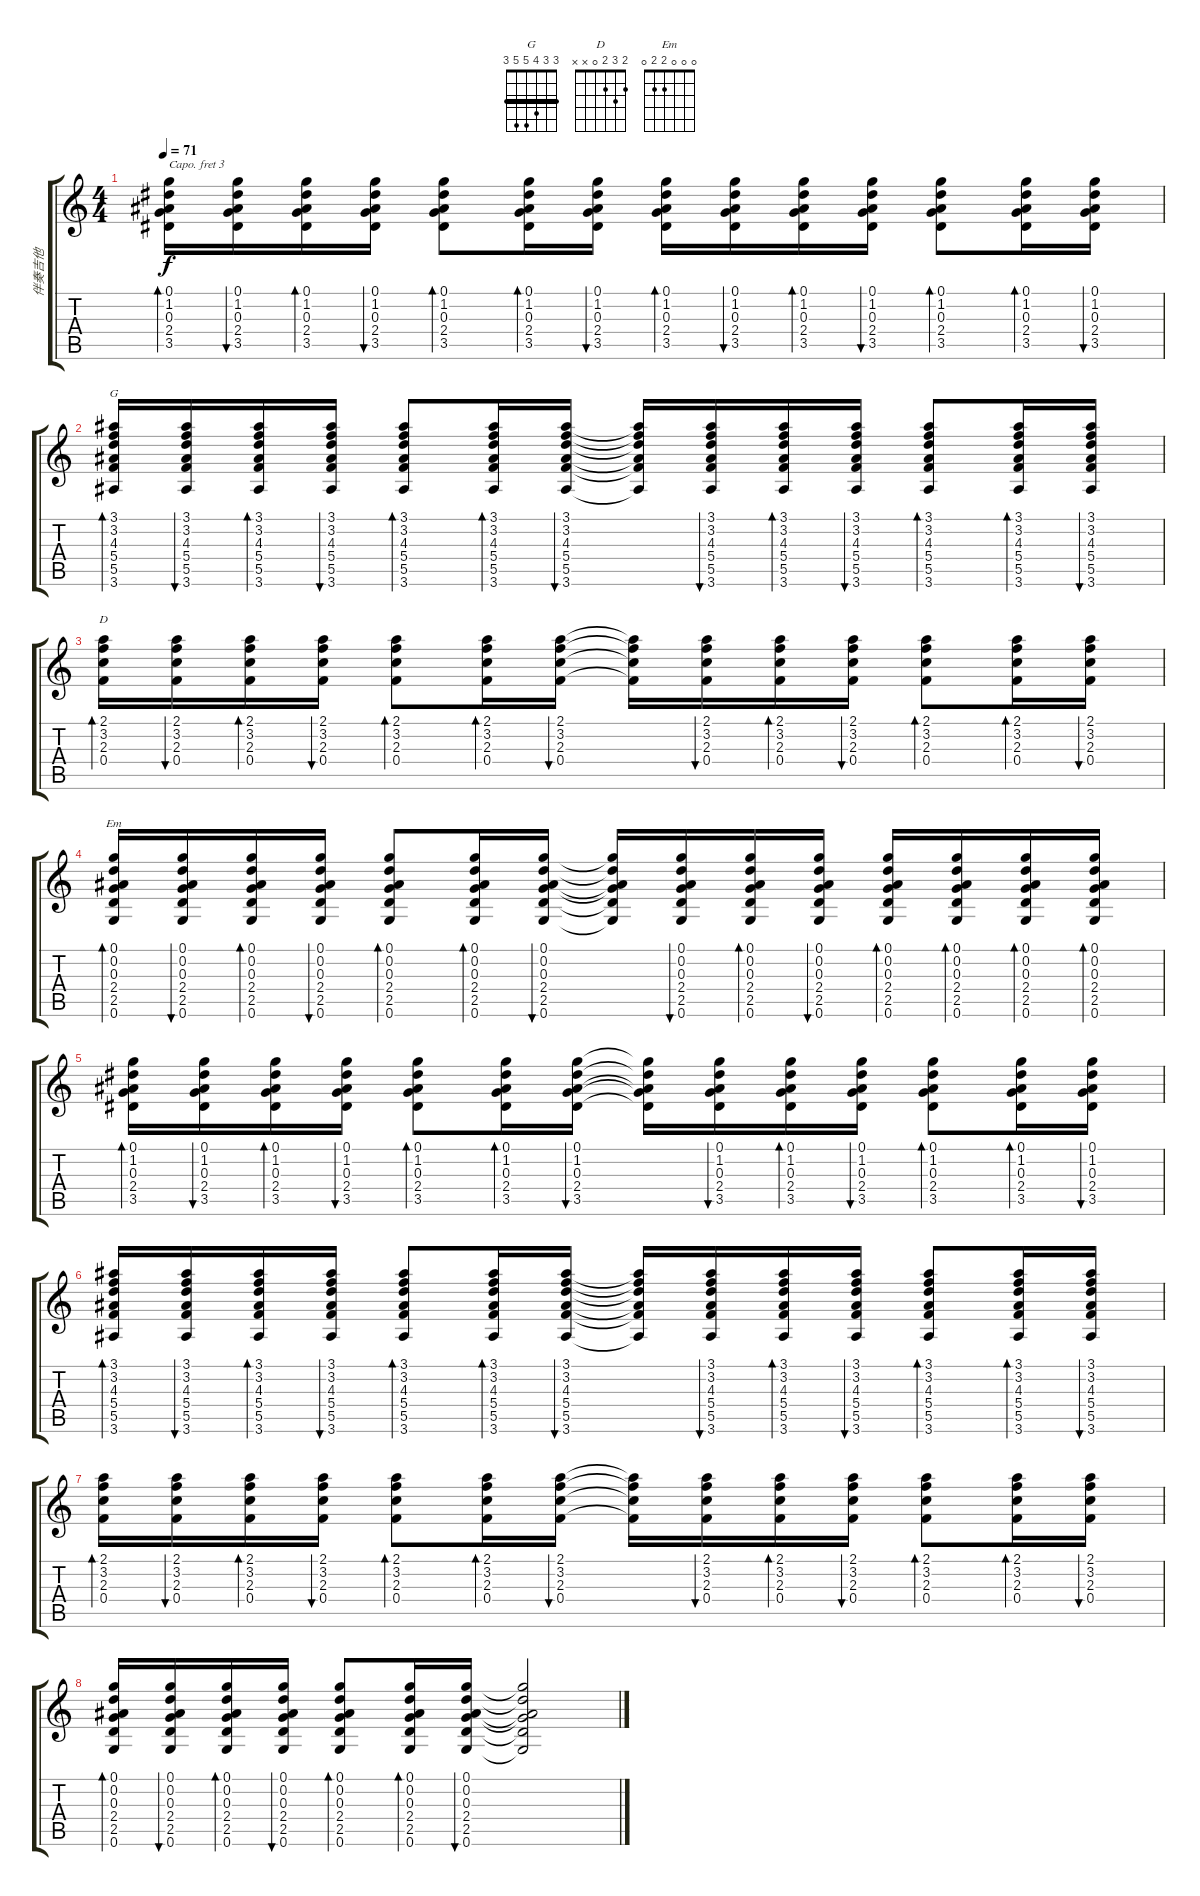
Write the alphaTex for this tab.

\track ("伴奏吉他" "伴奏吉他") {instrument acousticguitarsteel}
\staff {score tabs}
\capo 3
\tuning (E4 B3 G3 D3 A2 E2) {hide}
\chord ("G" 3 3 4 5 5 3) {barre 3}
\chord ("D" 2 3 2 0 x x)
\chord ("Em" 0 0 0 2 2 0)
\ts (4 4)
\tempo 71
\clef g2
\ks c
(0.1 1.2 0.3 2.4 3.5).16{bd 30 dy f volume 10} (0.1 1.2 0.3 2.4 3.5).16{bu 30} (0.1 1.2 0.3 2.4 3.5).16{bd 30} (0.1 1.2 0.3 2.4 3.5).16{bu 30} (0.1 1.2 0.3 2.4 3.5).8{bd 30} (0.1 1.2 0.3 2.4 3.5).16{bd 30} (0.1 1.2 0.3 2.4 3.5).16{bu 30} (0.1 1.2 0.3 2.4 3.5).16{bd 30} (0.1 1.2 0.3 2.4 3.5).16{bu 30} (0.1 1.2 0.3 2.4 3.5).16{bd 30} (0.1 1.2 0.3 2.4 3.5).16{bu 30} (0.1 1.2 0.3 2.4 3.5).8{bd 30} (0.1 1.2 0.3 2.4 3.5).16{bd 30} (0.1 1.2 0.3 2.4 3.5).16{bu 30} |
(3.1 3.2 4.3 5.4 5.5 3.6).16{bd 30 ch "G"} (3.1 3.2 4.3 5.4 5.5 3.6).16{bu 30} (3.1 3.2 4.3 5.4 5.5 3.6).16{bd 30} (3.1 3.2 4.3 5.4 5.5 3.6).16{bu 30} (3.1 3.2 4.3 5.4 5.5 3.6).8{bd 30} (3.1 3.2 4.3 5.4 5.5 3.6).16{bd 30} (3.1 3.2 4.3 5.4 5.5 3.6).16{bu 30} (3.1{t} 3.2{t} 4.3{t} 5.4{t} 5.5{t} 3.6{t}).16 (3.1 3.2 4.3 5.4 5.5 3.6).16{bu 30} (3.1 3.2 4.3 5.4 5.5 3.6).16{bd 30} (3.1 3.2 4.3 5.4 5.5 3.6).16{bu 30} (3.1 3.2 4.3 5.4 5.5 3.6).8{bd 30} (3.1 3.2 4.3 5.4 5.5 3.6).16{bd 30} (3.1 3.2 4.3 5.4 5.5 3.6).16{bu 30} |
(2.1 3.2 2.3 0.4).16{bd 30 ch "D"} (2.1 3.2 2.3 0.4).16{bu 30} (2.1 3.2 2.3 0.4).16{bd 30} (2.1 3.2 2.3 0.4).16{bu 30} (2.1 3.2 2.3 0.4).8{bd 30} (2.1 3.2 2.3 0.4).16{bd 30} (2.1 3.2 2.3 0.4).16{bu 30} (2.1{t} 3.2{t} 2.3{t} 0.4{t}).16 (2.1 3.2 2.3 0.4).16{bu 30} (2.1 3.2 2.3 0.4).16{bd 30} (2.1 3.2 2.3 0.4).16{bu 30} (2.1 3.2 2.3 0.4).8{bd 30} (2.1 3.2 2.3 0.4).16{bd 30} (2.1 3.2 2.3 0.4).16{bu 30} |
(0.1 0.2 0.3 2.4 2.5 0.6).16{bd 30 ch "Em"} (0.1 0.2 0.3 2.4 2.5 0.6).16{bu 30} (0.1 0.2 0.3 2.4 2.5 0.6).16{bd 30} (0.1 0.2 0.3 2.4 2.5 0.6).16{bu 30} (0.1 0.2 0.3 2.4 2.5 0.6).8{bd 30} (0.1 0.2 0.3 2.4 2.5 0.6).16{bd 30} (0.1 0.2 0.3 2.4 2.5 0.6).16{bu 30} (0.1{t} 0.2{t} 0.3{t} 2.4{t} 2.5{t} 0.6{t}).16 (0.1 0.2 0.3 2.4 2.5 0.6).16{bu 30} (0.1 0.2 0.3 2.4 2.5 0.6).16{bd 30} (0.1 0.2 0.3 2.4 2.5 0.6).16{bu 30} (0.1 0.2 0.3 2.4 2.5 0.6).16{bd 30} (0.1 0.2 0.3 2.4 2.5 0.6).16{bd 30} (0.1 0.2 0.3 2.4 2.5 0.6).16{bd 30} (0.1 0.2 0.3 2.4 2.5 0.6).16{bd 30} |
(0.1 1.2 0.3 2.4 3.5).16{bd 30} (0.1 1.2 0.3 2.4 3.5).16{bu 30} (0.1 1.2 0.3 2.4 3.5).16{bd 30} (0.1 1.2 0.3 2.4 3.5).16{bu 30} (0.1 1.2 0.3 2.4 3.5).8{bd 30} (0.1 1.2 0.3 2.4 3.5).16{bd 30} (0.1 1.2 0.3 2.4 3.5).16{bu 30} (0.1{t} 1.2{t} 0.3{t} 2.4{t} 3.5{t}).16 (0.1 1.2 0.3 2.4 3.5).16{bu 30} (0.1 1.2 0.3 2.4 3.5).16{bd 30} (0.1 1.2 0.3 2.4 3.5).16{bu 30} (0.1 1.2 0.3 2.4 3.5).8{bd 30} (0.1 1.2 0.3 2.4 3.5).16{bd 30} (0.1 1.2 0.3 2.4 3.5).16{bu 30} |
(3.1 3.2 4.3 5.4 5.5 3.6).16{bd 30} (3.1 3.2 4.3 5.4 5.5 3.6).16{bu 30} (3.1 3.2 4.3 5.4 5.5 3.6).16{bd 30} (3.1 3.2 4.3 5.4 5.5 3.6).16{bu 30} (3.1 3.2 4.3 5.4 5.5 3.6).8{bd 30} (3.1 3.2 4.3 5.4 5.5 3.6).16{bd 30} (3.1 3.2 4.3 5.4 5.5 3.6).16{bu 30} (3.1{t} 3.2{t} 4.3{t} 5.4{t} 5.5{t} 3.6{t}).16 (3.1 3.2 4.3 5.4 5.5 3.6).16{bu 30} (3.1 3.2 4.3 5.4 5.5 3.6).16{bd 30} (3.1 3.2 4.3 5.4 5.5 3.6).16{bu 30} (3.1 3.2 4.3 5.4 5.5 3.6).8{bd 30} (3.1 3.2 4.3 5.4 5.5 3.6).16{bd 30} (3.1 3.2 4.3 5.4 5.5 3.6).16{bu 30} |
(2.1 3.2 2.3 0.4).16{bd 30} (2.1 3.2 2.3 0.4).16{bu 30} (2.1 3.2 2.3 0.4).16{bd 30} (2.1 3.2 2.3 0.4).16{bu 30} (2.1 3.2 2.3 0.4).8{bd 30} (2.1 3.2 2.3 0.4).16{bd 30} (2.1 3.2 2.3 0.4).16{bu 30} (2.1{t} 3.2{t} 2.3{t} 0.4{t}).16 (2.1 3.2 2.3 0.4).16{bu 30} (2.1 3.2 2.3 0.4).16{bd 30} (2.1 3.2 2.3 0.4).16{bu 30} (2.1 3.2 2.3 0.4).8{bd 30} (2.1 3.2 2.3 0.4).16{bd 30} (2.1 3.2 2.3 0.4).16{bu 30} |
(0.1 0.2 0.3 2.4 2.5 0.6).16{bd 30} (0.1 0.2 0.3 2.4 2.5 0.6).16{bu 30} (0.1 0.2 0.3 2.4 2.5 0.6).16{bd 30} (0.1 0.2 0.3 2.4 2.5 0.6).16{bu 30} (0.1 0.2 0.3 2.4 2.5 0.6).8{bd 30} (0.1 0.2 0.3 2.4 2.5 0.6).16{bd 30} (0.1 0.2 0.3 2.4 2.5 0.6).16{bu 30} (0.1{t} 0.2{t} 0.3{t} 2.4{t} 2.5{t} 0.6{t}).2
